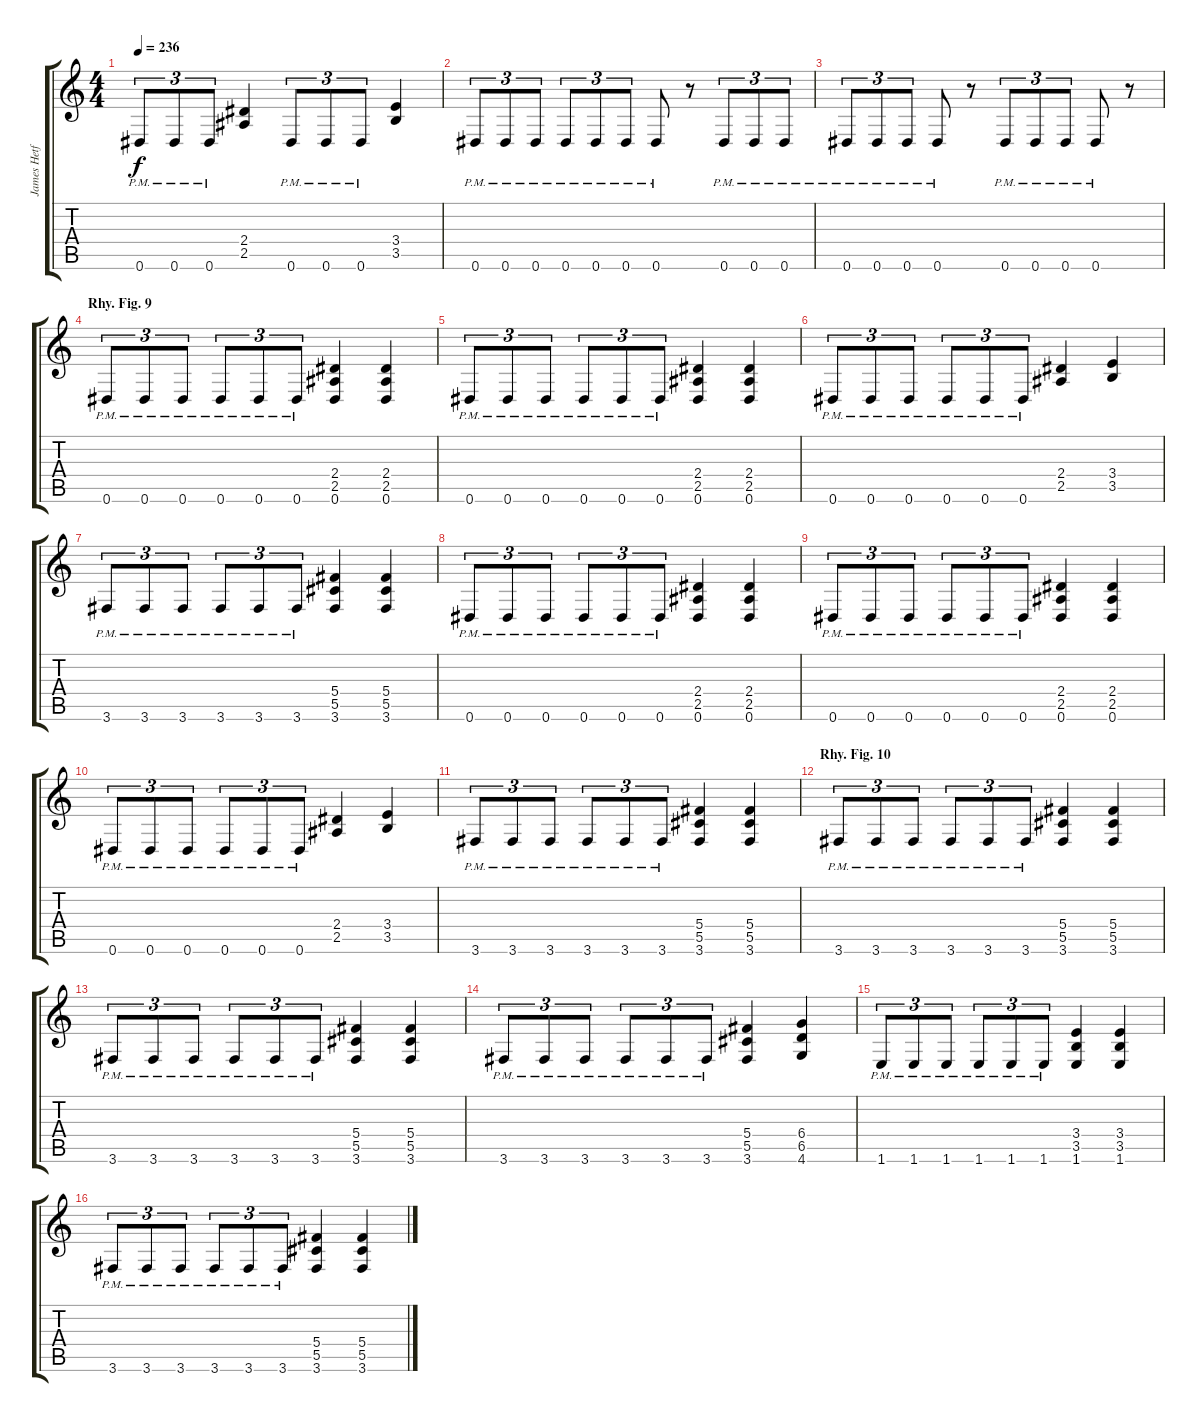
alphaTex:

\track ("James Hetfield (Guitar)" "James Hetf") {instrument electricguitarclean}
\staff {score tabs}
\tuning (Eb4 Bb3 Gb3 Db3 Ab2 Eb2) {hide}
\ts (4 4)
\tempo 236
\clef g2
\ks c
0.6{pm}.8{tu (3 2) dy f} 0.6{pm}.8{tu (3 2)} 0.6{pm}.8{tu (3 2)} (2.4 2.5).4 0.6{pm}.8{tu (3 2)} 0.6{pm}.8{tu (3 2)} 0.6{pm}.8{tu (3 2)} (3.4 3.5).4 |
0.6{pm}.8{tu (3 2)} 0.6{pm}.8{tu (3 2)} 0.6{pm}.8{tu (3 2)} 0.6{pm}.8{tu (3 2)} 0.6{pm}.8{tu (3 2)} 0.6{pm}.8{tu (3 2)} 0.6{pm}.8 r.8 0.6{pm}.8{tu (3 2)} 0.6{pm}.8{tu (3 2)} 0.6{pm}.8{tu (3 2)} |
0.6{pm}.8{tu (3 2)} 0.6{pm}.8{tu (3 2)} 0.6{pm}.8{tu (3 2)} 0.6{pm}.8 r.8 0.6{pm}.8{tu (3 2)} 0.6{pm}.8{tu (3 2)} 0.6{pm}.8{tu (3 2)} 0.6{pm}.8 r.8 |
\section ("" "Rhy. Fig. 9")
0.6{pm}.8{tu (3 2)} 0.6{pm}.8{tu (3 2)} 0.6{pm}.8{tu (3 2)} 0.6{pm}.8{tu (3 2)} 0.6{pm}.8{tu (3 2)} 0.6{pm}.8{tu (3 2)} (2.4 2.5 0.6).4 (2.4 2.5 0.6).4 |
0.6{pm}.8{tu (3 2)} 0.6{pm}.8{tu (3 2)} 0.6{pm}.8{tu (3 2)} 0.6{pm}.8{tu (3 2)} 0.6{pm}.8{tu (3 2)} 0.6{pm}.8{tu (3 2)} (2.4 2.5 0.6).4 (2.4 2.5 0.6).4 |
0.6{pm}.8{tu (3 2)} 0.6{pm}.8{tu (3 2)} 0.6{pm}.8{tu (3 2)} 0.6{pm}.8{tu (3 2)} 0.6{pm}.8{tu (3 2)} 0.6{pm}.8{tu (3 2)} (2.4 2.5).4 (3.4 3.5).4 |
3.6{pm}.8{tu (3 2)} 3.6{pm}.8{tu (3 2)} 3.6{pm}.8{tu (3 2)} 3.6{pm}.8{tu (3 2)} 3.6{pm}.8{tu (3 2)} 3.6{pm}.8{tu (3 2)} (5.4 5.5 3.6).4 (5.4 5.5 3.6).4 |
0.6{pm}.8{tu (3 2)} 0.6{pm}.8{tu (3 2)} 0.6{pm}.8{tu (3 2)} 0.6{pm}.8{tu (3 2)} 0.6{pm}.8{tu (3 2)} 0.6{pm}.8{tu (3 2)} (2.4 2.5 0.6).4 (2.4 2.5 0.6).4 |
0.6{pm}.8{tu (3 2)} 0.6{pm}.8{tu (3 2)} 0.6{pm}.8{tu (3 2)} 0.6{pm}.8{tu (3 2)} 0.6{pm}.8{tu (3 2)} 0.6{pm}.8{tu (3 2)} (2.4 2.5 0.6).4 (2.4 2.5 0.6).4 |
0.6{pm}.8{tu (3 2)} 0.6{pm}.8{tu (3 2)} 0.6{pm}.8{tu (3 2)} 0.6{pm}.8{tu (3 2)} 0.6{pm}.8{tu (3 2)} 0.6{pm}.8{tu (3 2)} (2.4 2.5).4 (3.4 3.5).4 |
3.6{pm}.8{tu (3 2)} 3.6{pm}.8{tu (3 2)} 3.6{pm}.8{tu (3 2)} 3.6{pm}.8{tu (3 2)} 3.6{pm}.8{tu (3 2)} 3.6{pm}.8{tu (3 2)} (5.4 5.5 3.6).4 (5.4 5.5 3.6).4 |
\section ("" "Rhy. Fig. 10")
3.6{pm}.8{tu (3 2)} 3.6{pm}.8{tu (3 2)} 3.6{pm}.8{tu (3 2)} 3.6{pm}.8{tu (3 2)} 3.6{pm}.8{tu (3 2)} 3.6{pm}.8{tu (3 2)} (5.4 5.5 3.6).4 (5.4 5.5 3.6).4 |
3.6{pm}.8{tu (3 2)} 3.6{pm}.8{tu (3 2)} 3.6{pm}.8{tu (3 2)} 3.6{pm}.8{tu (3 2)} 3.6{pm}.8{tu (3 2)} 3.6{pm}.8{tu (3 2)} (5.4 5.5 3.6).4 (5.4 5.5 3.6).4 |
3.6{pm}.8{tu (3 2)} 3.6{pm}.8{tu (3 2)} 3.6{pm}.8{tu (3 2)} 3.6{pm}.8{tu (3 2)} 3.6{pm}.8{tu (3 2)} 3.6{pm}.8{tu (3 2)} (5.4 5.5 3.6).4 (6.4 6.5 4.6).4 |
1.6{pm}.8{tu (3 2)} 1.6{pm}.8{tu (3 2)} 1.6{pm}.8{tu (3 2)} 1.6{pm}.8{tu (3 2)} 1.6{pm}.8{tu (3 2)} 1.6{pm}.8{tu (3 2)} (3.4 3.5 1.6).4 (3.4 3.5 1.6).4 |
3.6{pm}.8{tu (3 2)} 3.6{pm}.8{tu (3 2)} 3.6{pm}.8{tu (3 2)} 3.6{pm}.8{tu (3 2)} 3.6{pm}.8{tu (3 2)} 3.6{pm}.8{tu (3 2)} (5.4 5.5 3.6).4 (5.4 5.5 3.6).4
